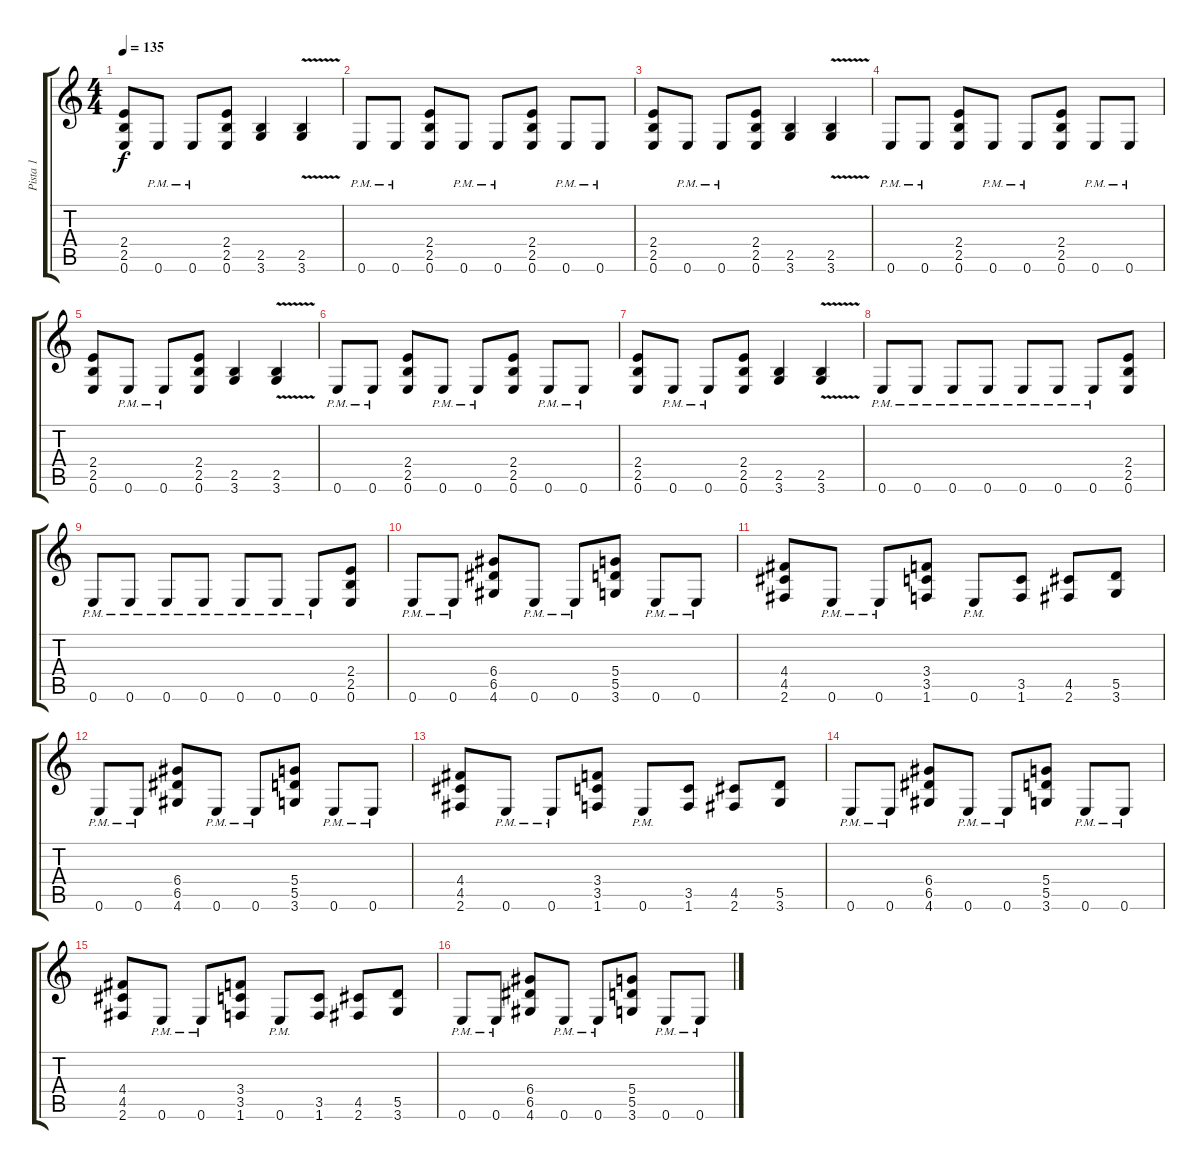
\track ("Pista 1" "Pista 1") {instrument distortionguitar}
\staff {score tabs}
\tuning (E4 B3 G3 D3 A2 E2) {hide}
\ts (4 4)
\tempo 135
\clef g2
\ks c
(2.4 2.5 0.6).8{dy f} 0.6{pm}.8 0.6{pm}.8 (2.4 2.5 0.6).8 (2.5 3.6).4 (2.5 3.6{v}).4 |
0.6{pm}.8 0.6{pm}.8 (2.4 2.5 0.6).8 0.6{pm}.8 0.6{pm}.8 (2.4 2.5 0.6).8 0.6{pm}.8 0.6{pm}.8 |
(2.4 2.5 0.6).8 0.6{pm}.8 0.6{pm}.8 (2.4 2.5 0.6).8 (2.5 3.6).4 (2.5 3.6{v}).4 |
0.6{pm}.8 0.6{pm}.8 (2.4 2.5 0.6).8 0.6{pm}.8 0.6{pm}.8 (2.4 2.5 0.6).8 0.6{pm}.8 0.6{pm}.8 |
(2.4 2.5 0.6).8 0.6{pm}.8 0.6{pm}.8 (2.4 2.5 0.6).8 (2.5 3.6).4 (2.5 3.6{v}).4 |
0.6{pm}.8 0.6{pm}.8 (2.4 2.5 0.6).8 0.6{pm}.8 0.6{pm}.8 (2.4 2.5 0.6).8 0.6{pm}.8 0.6{pm}.8 |
(2.4 2.5 0.6).8 0.6{pm}.8 0.6{pm}.8 (2.4 2.5 0.6).8 (2.5 3.6).4 (2.5{v} 3.6).4 |
0.6{pm}.8 0.6{pm}.8 0.6{pm}.8 0.6{pm}.8 0.6{pm}.8 0.6{pm}.8 0.6{pm}.8 (2.4 2.5 0.6).8 |
0.6{pm}.8 0.6{pm}.8 0.6{pm}.8 0.6{pm}.8 0.6{pm}.8 0.6{pm}.8 0.6{pm}.8 (2.4 2.5 0.6).8 |
0.6{pm}.8 0.6{pm}.8 (6.4 6.5 4.6).8 0.6{pm}.8 0.6{pm}.8 (5.4 5.5 3.6).8 0.6{pm}.8 0.6{pm}.8 |
(4.4 4.5 2.6).8 0.6{pm}.8 0.6{pm}.8 (3.4 3.5 1.6).8 0.6{pm}.8 (3.5 1.6).8 (4.5 2.6).8 (5.5 3.6).8 |
0.6{pm}.8 0.6{pm}.8 (6.4 6.5 4.6).8 0.6{pm}.8 0.6{pm}.8 (5.4 5.5 3.6).8 0.6{pm}.8 0.6{pm}.8 |
(4.4 4.5 2.6).8 0.6{pm}.8 0.6{pm}.8 (3.4 3.5 1.6).8 0.6{pm}.8 (3.5 1.6).8 (4.5 2.6).8 (5.5 3.6).8 |
0.6{pm}.8 0.6{pm}.8 (6.4 6.5 4.6).8 0.6{pm}.8 0.6{pm}.8 (5.4 5.5 3.6).8 0.6{pm}.8 0.6{pm}.8 |
(4.4 4.5 2.6).8 0.6{pm}.8 0.6{pm}.8 (3.4 3.5 1.6).8 0.6{pm}.8 (3.5 1.6).8 (4.5 2.6).8 (5.5 3.6).8 |
0.6{pm}.8 0.6{pm}.8 (6.4 6.5 4.6).8 0.6{pm}.8 0.6{pm}.8 (5.4 5.5 3.6).8 0.6{pm}.8 0.6{pm}.8
